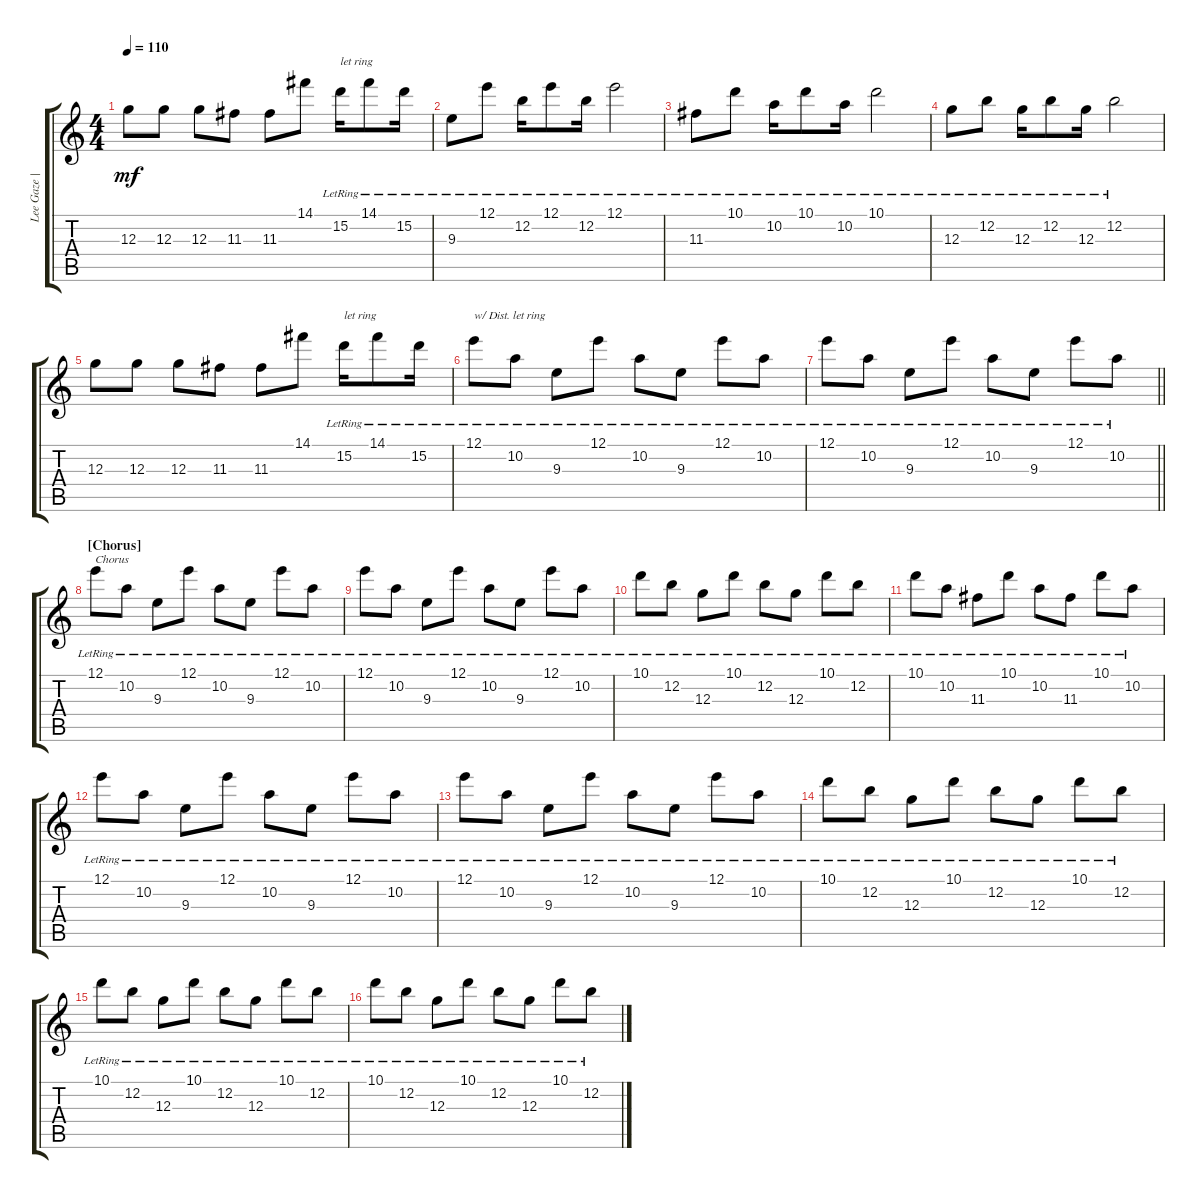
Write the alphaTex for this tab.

\track ("Lee Gaze | Lead" "Lee Gaze |") {instrument distortionguitar}
\staff {score tabs}
\tuning (E4 B3 G3 D3 A2 D2) {hide}
\ts (4 4)
\tempo 110
\clef g2
\ks c
12.3.8{dy mf} 12.3.8 12.3.8 11.3.8 11.3.8 14.1.8 15.2{lr}.16{txt "let ring"} 14.1{lr}.8 15.2{lr}.16 |
9.3{lr}.8 12.1{lr}.8 12.2{lr}.16 12.1{lr}.8 12.2{lr}.16 12.1{lr}.2 |
11.3{lr}.8 10.1{lr}.8 10.2{lr}.16 10.1{lr}.8 10.2{lr}.16 10.1{lr}.2 |
12.3{lr}.8 12.2{lr}.8 12.3{lr}.16 12.2{lr}.8 12.3{lr}.16 12.2{lr}.2 |
12.3.8 12.3.8 12.3.8 11.3.8 11.3.8 14.1.8 15.2{lr}.16{txt "let ring"} 14.1{lr}.8 15.2{lr}.16 |
12.1{lr}.8{txt "w/ Dist. let ring" instrument distortionguitar} 10.2{lr}.8 9.3{lr}.8 12.1{lr}.8 10.2{lr}.8 9.3{lr}.8 12.1{lr}.8 10.2{lr}.8 |
\barLineRight lightlight
12.1{lr}.8 10.2{lr}.8 9.3{lr}.8 12.1{lr}.8 10.2{lr}.8 9.3{lr}.8 12.1{lr}.8 10.2{lr}.8 |
\section ("" "[Chorus]")
12.1{lr}.8{txt "Chorus"} 10.2{lr}.8 9.3{lr}.8 12.1{lr}.8 10.2{lr}.8 9.3{lr}.8 12.1{lr}.8 10.2{lr}.8 |
12.1{lr}.8 10.2{lr}.8 9.3{lr}.8 12.1{lr}.8 10.2{lr}.8 9.3{lr}.8 12.1{lr}.8 10.2{lr}.8 |
10.1{lr}.8 12.2{lr}.8 12.3{lr}.8 10.1{lr}.8 12.2{lr}.8 12.3{lr}.8 10.1{lr}.8 12.2{lr}.8 |
10.1{lr}.8 10.2{lr}.8 11.3{lr}.8 10.1{lr}.8 10.2{lr}.8 11.3{lr}.8 10.1{lr}.8 10.2{lr}.8 |
12.1{lr}.8 10.2{lr}.8 9.3{lr}.8 12.1{lr}.8 10.2{lr}.8 9.3{lr}.8 12.1{lr}.8 10.2{lr}.8 |
12.1{lr}.8 10.2{lr}.8 9.3{lr}.8 12.1{lr}.8 10.2{lr}.8 9.3{lr}.8 12.1{lr}.8 10.2{lr}.8 |
10.1{lr}.8 12.2{lr}.8 12.3{lr}.8 10.1{lr}.8 12.2{lr}.8 12.3{lr}.8 10.1{lr}.8 12.2{lr}.8 |
10.1{lr}.8 12.2{lr}.8 12.3{lr}.8 10.1{lr}.8 12.2{lr}.8 12.3{lr}.8 10.1{lr}.8 12.2{lr}.8 |
10.1{lr}.8 12.2{lr}.8 12.3{lr}.8 10.1{lr}.8 12.2{lr}.8 12.3{lr}.8 10.1{lr}.8 12.2{lr}.8
